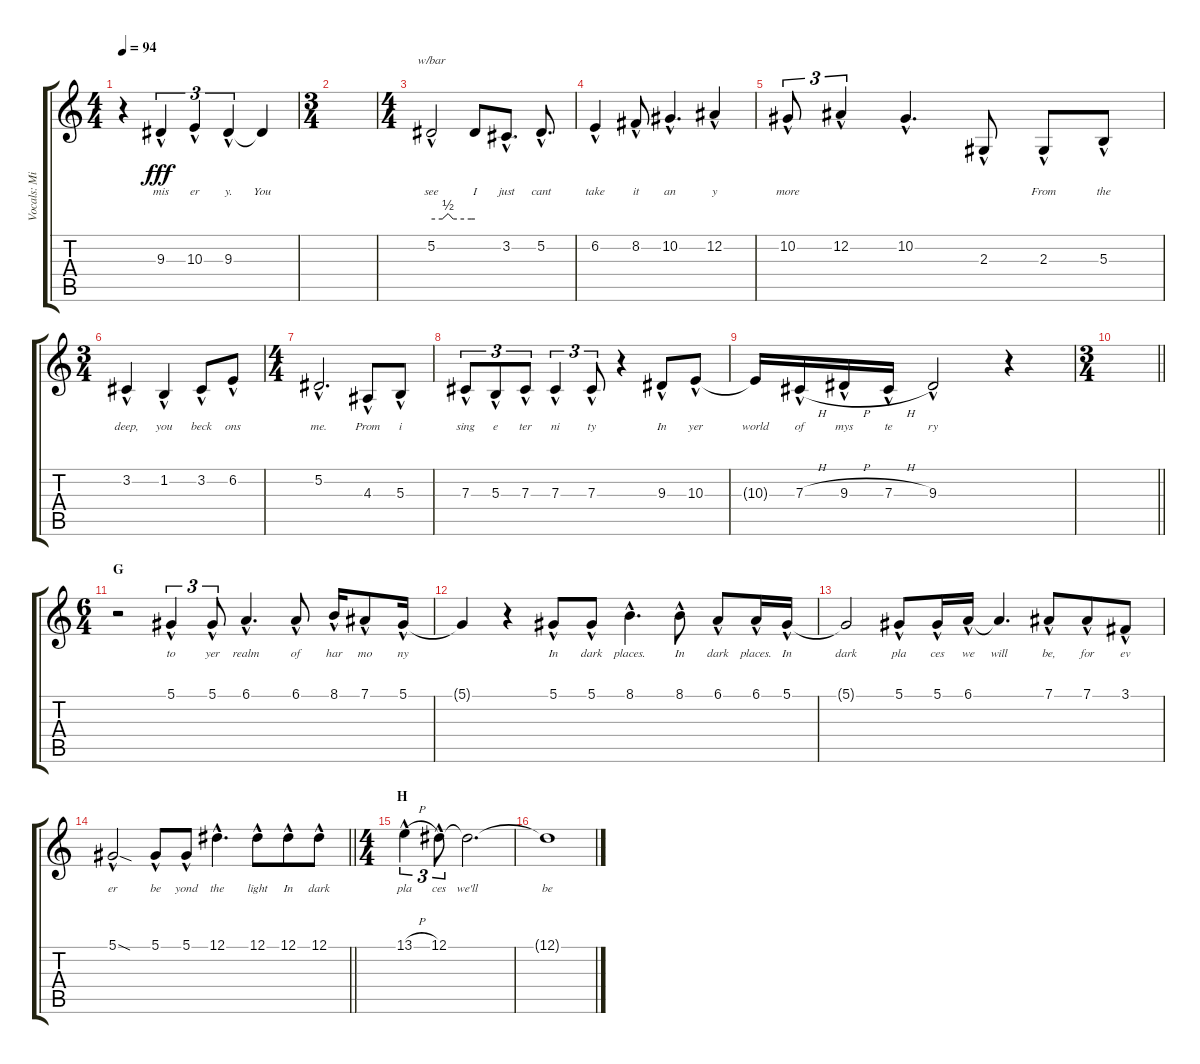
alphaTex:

\track ("Vocals: Midnight" "Vocals: Mi") {instrument lead2sawtooth}
\staff {score tabs}
\tuning (Eb4 Bb3 Gb3 Db3 Ab2 Eb2) {hide}
\ts (4 4)
\tempo 94
\clef g2
\ks c
r.4{dy fff} 9.3{hac}.4{tu (3 2) lyrics (0 "mis") lyrics (1 "") lyrics (2 "") lyrics (3 "") lyrics (4 "")} 10.3{hac}.4{tu (3 2) lyrics (0 "er") lyrics (1 "") lyrics (2 "") lyrics (3 "") lyrics (4 "")} 9.3{hac}.4{tu (3 2) lyrics (0 "y.") lyrics (1 "") lyrics (2 "") lyrics (3 "") lyrics (4 "")} 9.3{t}.4{lyrics (0 "You") lyrics (1 "") lyrics (2 "") lyrics (3 "") lyrics (4 "")} |
\ts (3 4)
|
\ts (4 4)
5.2{hac}.2{tbe (custom default 0 0 15 0 23 2 30 0 55 0 60 0) lyrics (0 "see") lyrics (1 "") lyrics (2 "") lyrics (3 "") lyrics (4 "")} 5.2{t}.8{lyrics (0 "I") lyrics (1 "") lyrics (2 "") lyrics (3 "") lyrics (4 "")} 3.2{hac}.8{d lyrics (0 "just") lyrics (1 "") lyrics (2 "") lyrics (3 "") lyrics (4 "")} 5.2{hac}.8{d lyrics (0 "cant") lyrics (1 "") lyrics (2 "") lyrics (3 "") lyrics (4 "")} |
6.2{hac}.4{lyrics (0 "take") lyrics (1 "") lyrics (2 "") lyrics (3 "") lyrics (4 "")} 8.2{hac}.8{lyrics (0 "it") lyrics (1 "") lyrics (2 "") lyrics (3 "") lyrics (4 "")} 10.2{hac}.4{d lyrics (0 "an") lyrics (1 "") lyrics (2 "") lyrics (3 "") lyrics (4 "")} 12.2{hac}.4{lyrics (0 "y") lyrics (1 "") lyrics (2 "") lyrics (3 "") lyrics (4 "")} |
10.2{hac}.8{tu (3 2) lyrics (0 "more") lyrics (1 "") lyrics (2 "") lyrics (3 "") lyrics (4 "")} 12.2{hac}.4{tu (3 2) lyrics (0 "") lyrics (1 "") lyrics (2 "") lyrics (3 "") lyrics (4 "")} 10.2{hac}.4{d lyrics (0 "") lyrics (1 "") lyrics (2 "") lyrics (3 "") lyrics (4 "")} 2.3{hac}.8{lyrics (0 "") lyrics (1 "") lyrics (2 "") lyrics (3 "") lyrics (4 "")} 2.3{hac}.8{lyrics (0 "From") lyrics (1 "") lyrics (2 "") lyrics (3 "") lyrics (4 "")} 5.3{hac}.8{lyrics (0 "the") lyrics (1 "") lyrics (2 "") lyrics (3 "") lyrics (4 "")} |
\ts (3 4)
3.2{hac}.4{lyrics (0 "deep,") lyrics (1 "") lyrics (2 "") lyrics (3 "") lyrics (4 "")} 1.2{hac}.4{lyrics (0 "you") lyrics (1 "") lyrics (2 "") lyrics (3 "") lyrics (4 "")} 3.2{hac}.8{lyrics (0 "beck") lyrics (1 "") lyrics (2 "") lyrics (3 "") lyrics (4 "")} 6.2{hac}.8{lyrics (0 "ons") lyrics (1 "") lyrics (2 "") lyrics (3 "") lyrics (4 "")} |
\ts (4 4)
5.2{hac}.2{d lyrics (0 "me.") lyrics (1 "") lyrics (2 "") lyrics (3 "") lyrics (4 "")} 4.3{hac}.8{lyrics (0 "Prom") lyrics (1 "") lyrics (2 "") lyrics (3 "") lyrics (4 "")} 5.3{hac}.8{lyrics (0 "i") lyrics (1 "") lyrics (2 "") lyrics (3 "") lyrics (4 "")} |
7.3{hac}.8{tu (3 2) lyrics (0 "sing") lyrics (1 "") lyrics (2 "") lyrics (3 "") lyrics (4 "")} 5.3{hac}.8{tu (3 2) lyrics (0 "e") lyrics (1 "") lyrics (2 "") lyrics (3 "") lyrics (4 "")} 7.3{hac}.8{tu (3 2) lyrics (0 "ter") lyrics (1 "") lyrics (2 "") lyrics (3 "") lyrics (4 "")} 7.3{hac}.4{tu (3 2) lyrics (0 "ni") lyrics (1 "") lyrics (2 "") lyrics (3 "") lyrics (4 "")} 7.3{hac}.8{tu (3 2) lyrics (0 "ty") lyrics (1 "") lyrics (2 "") lyrics (3 "") lyrics (4 "")} r.4 9.3{hac}.8{lyrics (0 "In") lyrics (1 "") lyrics (2 "") lyrics (3 "") lyrics (4 "")} 10.3{hac}.8{lyrics (0 "yer") lyrics (1 "") lyrics (2 "") lyrics (3 "") lyrics (4 "")} |
10.3{t}.16{lyrics (0 "world") lyrics (1 "") lyrics (2 "") lyrics (3 "") lyrics (4 "")} 7.3{h hac}.16{lyrics (0 "of") lyrics (1 "") lyrics (2 "") lyrics (3 "") lyrics (4 "")} 9.3{h hac}.16{lyrics (0 "mys") lyrics (1 "") lyrics (2 "") lyrics (3 "") lyrics (4 "")} 7.3{h hac}.16{lyrics (0 "te") lyrics (1 "") lyrics (2 "") lyrics (3 "") lyrics (4 "")} 9.3{hac}.2{lyrics (0 "ry") lyrics (1 "") lyrics (2 "") lyrics (3 "") lyrics (4 "")} r.4 |
\ts (3 4)
\barLineRight lightlight
|
\ts (6 4)
\section ("" "G")
r.2 5.1{hac}.4{tu (3 2) lyrics (0 "to") lyrics (1 "") lyrics (2 "") lyrics (3 "") lyrics (4 "")} 5.1{hac}.8{tu (3 2) lyrics (0 "yer") lyrics (1 "") lyrics (2 "") lyrics (3 "") lyrics (4 "")} 6.1{hac}.4{d lyrics (0 "realm") lyrics (1 "") lyrics (2 "") lyrics (3 "") lyrics (4 "")} 6.1{hac}.8{lyrics (0 "of") lyrics (1 "") lyrics (2 "") lyrics (3 "") lyrics (4 "")} 8.1{hac}.16{lyrics (0 "har") lyrics (1 "") lyrics (2 "") lyrics (3 "") lyrics (4 "")} 7.1{hac}.8{lyrics (0 "mo") lyrics (1 "") lyrics (2 "") lyrics (3 "") lyrics (4 "")} 5.1{hac}.16{lyrics (0 "ny") lyrics (1 "") lyrics (2 "") lyrics (3 "") lyrics (4 "")} |
5.1{t}.4{lyrics (0 "") lyrics (1 "") lyrics (2 "") lyrics (3 "") lyrics (4 "")} r.4 5.1{hac}.8{lyrics (0 "In") lyrics (1 "") lyrics (2 "") lyrics (3 "") lyrics (4 "")} 5.1{hac}.8{lyrics (0 "dark") lyrics (1 "") lyrics (2 "") lyrics (3 "") lyrics (4 "")} 8.1{hac}.4{d lyrics (0 "places.") lyrics (1 "") lyrics (2 "") lyrics (3 "") lyrics (4 "")} 8.1{hac}.8{lyrics (0 "In") lyrics (1 "") lyrics (2 "") lyrics (3 "") lyrics (4 "")} 6.1{hac}.8{lyrics (0 "dark") lyrics (1 "") lyrics (2 "") lyrics (3 "") lyrics (4 "")} 6.1{hac}.16{lyrics (0 "places.") lyrics (1 "") lyrics (2 "") lyrics (3 "") lyrics (4 "")} 5.1{hac}.16{lyrics (0 "In") lyrics (1 "") lyrics (2 "") lyrics (3 "") lyrics (4 "")} |
5.1{t}.2{lyrics (0 "dark") lyrics (1 "") lyrics (2 "") lyrics (3 "") lyrics (4 "")} 5.1{hac}.8{lyrics (0 "pla") lyrics (1 "") lyrics (2 "") lyrics (3 "") lyrics (4 "")} 5.1{hac}.16{lyrics (0 "ces") lyrics (1 "") lyrics (2 "") lyrics (3 "") lyrics (4 "")} 6.1{hac}.16{lyrics (0 "we") lyrics (1 "") lyrics (2 "") lyrics (3 "") lyrics (4 "")} 6.1{t}.4{d lyrics (0 "will") lyrics (1 "") lyrics (2 "") lyrics (3 "") lyrics (4 "")} 7.1{hac}.8{lyrics (0 "be,") lyrics (1 "") lyrics (2 "") lyrics (3 "") lyrics (4 "") beam merge} 7.1{hac}.8{lyrics (0 "for") lyrics (1 "") lyrics (2 "") lyrics (3 "") lyrics (4 "")} 3.1{hac}.8{lyrics (0 "ev") lyrics (1 "") lyrics (2 "") lyrics (3 "") lyrics (4 "")} |
\barLineRight lightlight
5.1{sod hac}.2{lyrics (0 "er") lyrics (1 "") lyrics (2 "") lyrics (3 "") lyrics (4 "")} 5.1{hac}.8{lyrics (0 "be") lyrics (1 "") lyrics (2 "") lyrics (3 "") lyrics (4 "")} 5.1{hac}.8{lyrics (0 "yond") lyrics (1 "") lyrics (2 "") lyrics (3 "") lyrics (4 "")} 12.1{hac}.4{d lyrics (0 "the") lyrics (1 "") lyrics (2 "") lyrics (3 "") lyrics (4 "")} 12.1{hac}.8{lyrics (0 "light") lyrics (1 "") lyrics (2 "") lyrics (3 "") lyrics (4 "") beam merge} 12.1{hac}.8{lyrics (0 "In") lyrics (1 "") lyrics (2 "") lyrics (3 "") lyrics (4 "")} 12.1{hac}.8{lyrics (0 "dark") lyrics (1 "") lyrics (2 "") lyrics (3 "") lyrics (4 "")} |
\ts (4 4)
\section ("" "H")
13.1{h hac}.4{tu (3 2) lyrics (0 "pla") lyrics (1 "") lyrics (2 "") lyrics (3 "") lyrics (4 "")} 12.1{hac}.8{tu (3 2) lyrics (0 "ces") lyrics (1 "") lyrics (2 "") lyrics (3 "") lyrics (4 "")} 12.1{t}.2{d lyrics (0 "we'll") lyrics (1 "") lyrics (2 "") lyrics (3 "") lyrics (4 "")} |
12.1{t}.1{lyrics (0 "be") lyrics (1 "") lyrics (2 "") lyrics (3 "") lyrics (4 "") volume 0}
